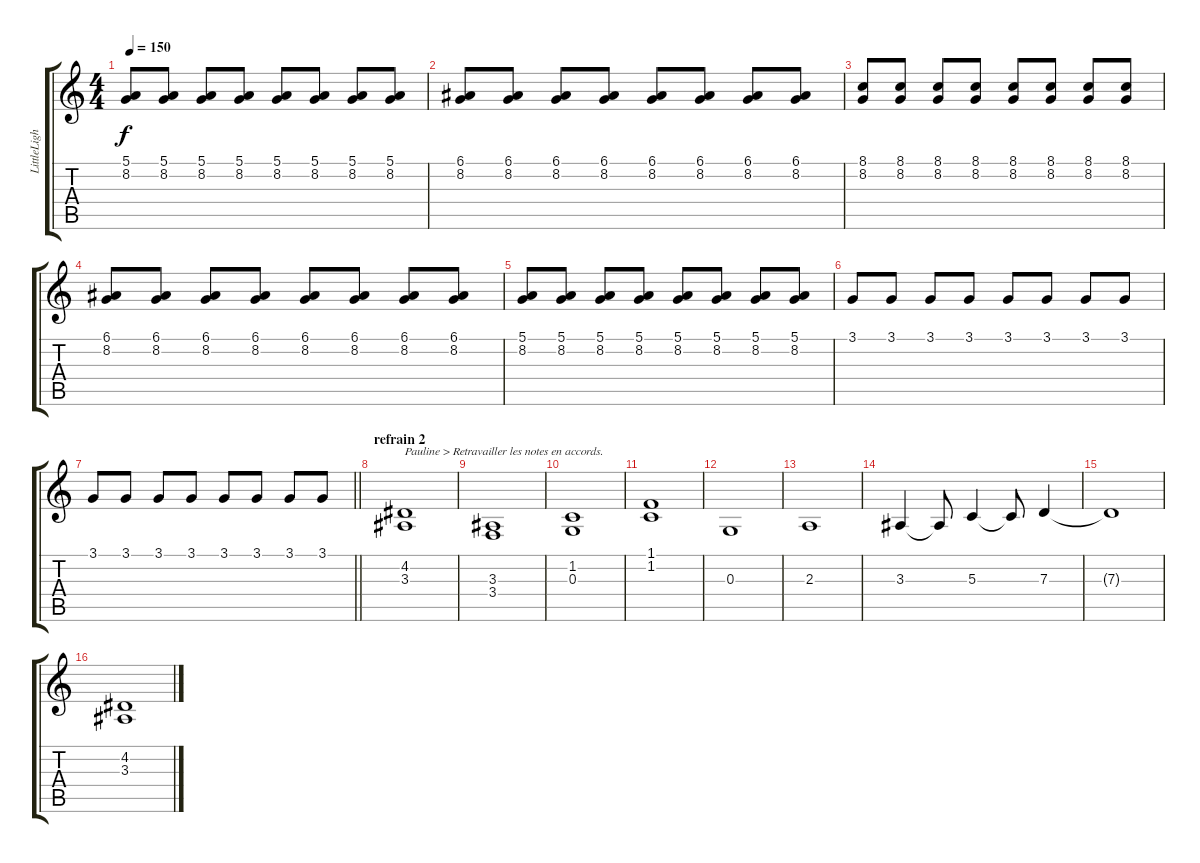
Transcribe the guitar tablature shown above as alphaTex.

\track ("LittleLight - Synthé" "LittleLigh") {instrument lead2sawtooth}
\staff {score tabs}
\tuning (E4 B3 G3 D3 A2 E2) {hide}
\ts (4 4)
\tempo 150
\clef g2
\ks c
(5.1 8.2).8{dy f} (5.1 8.2).8 (5.1 8.2).8 (5.1 8.2).8 (5.1 8.2).8 (5.1 8.2).8 (5.1 8.2).8 (5.1 8.2).8 |
(6.1 8.2).8 (6.1 8.2).8 (6.1 8.2).8 (6.1 8.2).8 (6.1 8.2).8 (6.1 8.2).8 (6.1 8.2).8 (6.1 8.2).8 |
(8.1 8.2).8 (8.1 8.2).8 (8.1 8.2).8 (8.1 8.2).8 (8.1 8.2).8 (8.1 8.2).8 (8.1 8.2).8 (8.1 8.2).8 |
(6.1 8.2).8 (6.1 8.2).8 (6.1 8.2).8 (6.1 8.2).8 (6.1 8.2).8 (6.1 8.2).8 (6.1 8.2).8 (6.1 8.2).8 |
(5.1 8.2).8 (5.1 8.2).8 (5.1 8.2).8 (5.1 8.2).8 (5.1 8.2).8 (5.1 8.2).8 (5.1 8.2).8 (5.1 8.2).8 |
3.1.8 3.1.8 3.1.8 3.1.8 3.1.8 3.1.8 3.1.8 3.1.8 |
\barLineRight lightlight
3.1.8 3.1.8 3.1.8 3.1.8 3.1.8 3.1.8 3.1.8 3.1.8 |
\section ("" "refrain 2")
(4.2 3.3).1{txt "Pauline > Retravailler les notes en accords."} |
(3.3 3.4).1 |
(1.2 0.3).1 |
(1.1 1.2).1 |
0.3.1 |
2.3.1 |
3.3.4 3.3{t}.8 5.3.4 5.3{t}.8 7.3.4 |
7.3{t}.1 |
(4.2 3.3).1
